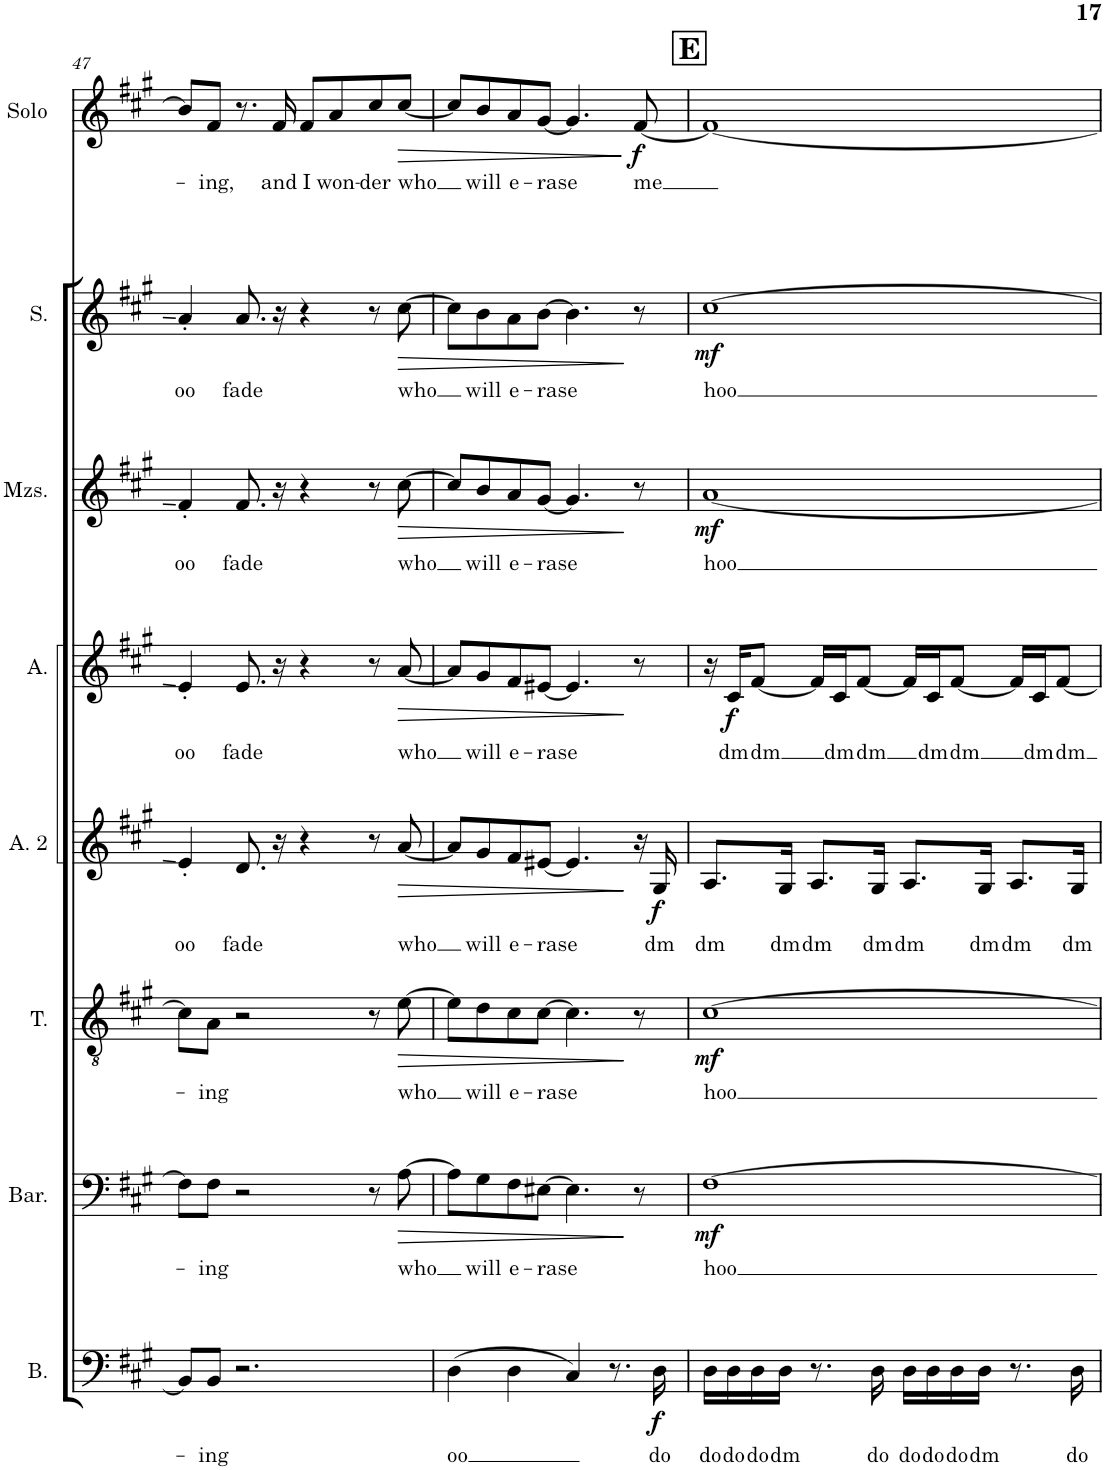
**kern	**text	**dynam	**kern	**text	**dynam	**kern	**text	**dynam	**kern	**text	**dynam	**kern	**text	**dynam	**kern	**text	**dynam	**kern	**text	**dynam	**kern	**text	**dynam
*part8	*part8	*part8	*part7	*part7	*part7	*part6	*part6	*part6	*part5	*part5	*part5	*part4	*part4	*part4	*part3	*part3	*part3	*part2	*part2	*part2	*part1	*part1	*part1
*staff8	*staff8	*staff8	*staff7	*staff7	*staff7	*staff6	*staff6	*staff6	*staff5	*staff5	*staff5	*staff4	*staff4	*staff4	*staff3	*staff3	*staff3	*staff2	*staff2	*staff2	*staff1	*staff1	*staff1
*I"Bass	*	*	*I"Baritone	*	*	*I"Tenor	*	*	*I"Alto 2	*	*	*I"Alto	*	*	*I"Mezzo-soprano	*	*	*I"Soprano	*	*	*I"Solo	*	*
*I'B.	*	*	*I'Bar.	*	*	*I'T.	*	*	*I'A. 2	*	*	*I'A.	*	*	*I'Mzs.	*	*	*I'S.	*	*	*I'Solo	*	*
!!LO:PB:g=z
*clefF4	*	*	*clefF4	*	*	*clefGv2	*	*	*clefG2	*	*	*clefG2	*	*	*clefG2	*	*	*clefG2	*	*	*clefG2	*	*
*k[f#c#g#]	*	*	*k[f#c#g#]	*	*	*k[f#c#g#]	*	*	*k[f#c#g#]	*	*	*k[f#c#g#]	*	*	*k[f#c#g#]	*	*	*k[f#c#g#]	*	*	*k[f#c#g#]	*	*
*M4/4	*	*	*M4/4	*	*	*M4/4	*	*	*M4/4	*	*	*M4/4	*	*	*M4/4	*	*	*M4/4	*	*	*M4/4	*	*
=47	=47	=47	=47	=47	=47	=47	=47	=47	=47	=47	=47	=47	=47	=47	=47	=47	=47	=47	=47	=47	=47	=47	=47
!	!	!	!	!	!	!	!	!	!	!LO:LY:b	!	!	!LO:LY:b	!	!	!LO:LY:b	!	!	!LO:LY:b	!	!	!	!
8BB/L]	.	.	8F#\L]	.	.	8c#\L]	.	.	4e'/	oo	.	4e'/	oo	.	4f#'/	oo	.	4a'/	oo	.	8b/L]	.	.
!	!LO:LY:b	!	!	!LO:LY:b	!	!	!LO:LY:b	!	!	!	!	!	!	!	!	!	!	!	!	!	!	!LO:LY:b	!
8BB/J	-ing	.	8F#\J	-ing	.	8A\J	-ing	.	.	.	.	.	.	.	.	.	.	.	.	.	8f#/J	-ing,	.
!	!	!	!	!	!	!	!	!	!	!LO:LY:b	!	!	!LO:LY:b	!	!	!LO:LY:b	!	!	!LO:LY:b	!	!	!	!
2.r	.	.	2r	.	.	2r	.	.	8.d/	fade	.	8.e/	fade	.	8.f#/	fade	.	8.a/	fade	.	8.r	.	.
!	!	!	!	!	!	!	!	!	!	!	!	!	!	!	!	!	!	!	!	!	!	!LO:LY:b	!
.	.	.	.	.	.	.	.	.	16r	.	.	16r	.	.	16r	.	.	16r	.	.	16f#/	and	.
!	!	!	!	!	!	!	!	!	!	!	!	!	!	!	!	!	!	!	!	!	!	!LO:LY:b	!
.	.	.	.	.	.	.	.	.	4r	.	.	4r	.	.	4r	.	.	4r	.	.	8f#/L	I	.
!	!	!	!	!	!	!	!	!	!	!	!	!	!	!	!	!	!	!	!	!	!	!LO:LY:b	!
.	.	.	.	.	.	.	.	.	.	.	.	.	.	.	.	.	.	.	.	.	8a/	won-	.
!	!	!	!	!	!	!	!	!	!	!	!	!	!	!	!	!	!	!	!	!	!	!LO:LY:b	!
.	.	.	8r	.	.	8r	.	.	8r	.	.	8r	.	.	8r	.	.	8r	.	.	8cc#/	-der	.
!	!	!	!	!LO:LY:b	!LO:HP:b	!	!LO:LY:b	!LO:HP:b	!	!LO:LY:b	!LO:HP:b	!	!LO:LY:b	!LO:HP:b	!	!LO:LY:b	!LO:HP:b	!	!LO:LY:b	!LO:HP:b	!	!LO:LY:b	!LO:HP:b
.	.	.	[8A\	who	>	[8e\	who	>	[8a/	who	>	[8a/	who	>	[8cc#\	who	>	[8cc#\	who	>	[8cc#/J	who	>
=48	=48	=48	=48	=48	=48	=48	=48	=48	=48	=48	=48	=48	=48	=48	=48	=48	=48	=48	=48	=48	=48	=48	=48
!	!LO:LY:b	!	!	!	!	!	!	!	!	!	!	!	!	!	!	!	!	!	!	!	!	!	!
(4D\	oo	.	8A\L]	.	.	8e\L]	.	.	8a/L]	.	.	8a/L]	.	.	8cc#/L]	.	.	8cc#\L]	.	.	8cc#/L]	.	.
!	!	!	!	!LO:LY:b	!	!	!LO:LY:b	!	!	!LO:LY:b	!	!	!LO:LY:b	!	!	!LO:LY:b	!	!	!LO:LY:b	!	!	!LO:LY:b	!
.	.	.	8G#\	will	.	8d\	will	.	8g#/	will	.	8g#/	will	.	8b/	will	.	8b\	will	.	8b/	will	.
!	!	!	!	!LO:LY:b	!	!	!LO:LY:b	!	!	!LO:LY:b	!	!	!LO:LY:b	!	!	!LO:LY:b	!	!	!LO:LY:b	!	!	!LO:LY:b	!
4D\	.	.	8F#\	e-	.	8c#\	e-	.	8f#/	e-	.	8f#/	e-	.	8a/	e-	.	8a\	e-	.	8a/	e-	.
!	!	!	!	!LO:LY:b	!	!	!LO:LY:b	!	!	!LO:LY:b	!	!	!LO:LY:b	!	!	!LO:LY:b	!	!	!LO:LY:b	!	!	!LO:LY:b	!
.	.	.	[8E#X\J	rase	.	[8c#\J	rase	.	[8e#X/J	rase	.	[8e#X/J	rase	.	[8g#/J	rase	.	[8b\J	rase	.	[8g#/J	rase	.
4C#/)	.	.	4.E#\]	.	.	4.c#\]	.	.	4.e#/]	.	.	4.e#/]	.	.	4.g#/]	.	.	4.b\]	.	.	4.g#/]	.	.
8.r	.	.	.	.	.	.	.	.	.	.	.	.	.	.	.	.	.	.	.	.	.	.	.
!	!	!	!	!	!	!	!	!	!	!	!	!	!	!	!	!	!	!	!	!	!	!LO:LY:b	!LO:DY:n=1:b
.	.	.	8r	.	]	8r	.	]	16r	.	]	8r	.	]	8r	.	]	8r	.	]	[8f#/	me	] f
!	!LO:LY:b	!LO:DY:b	!	!	!	!	!	!	!	!LO:LY:b	!LO:DY:b	!	!	!	!	!	!	!	!	!	!	!	!
16D\	do	f	.	.	.	.	.	.	16G#/	dm	f	.	.	.	.	.	.	.	.	.	.	.	.
!!LO:REH:place=s1:a:B:cj:fs=14:t=E
=49	=49	=49	=49	=49	=49	=49	=49	=49	=49	=49	=49	=49	=49	=49	=49	=49	=49	=49	=49	=49	=49	=49	=49
!	!LO:LY:b	!	!	!LO:LY:b	!LO:DY:b	!	!LO:LY:b	!LO:DY:b	!	!LO:LY:b	!	!	!	!	!	!LO:LY:b	!LO:DY:b	!	!LO:LY:b	!LO:DY:b	!	!	!
16D\LL	do	.	[1F#	hoo	mf	[1c#	hoo	mf	8.A/L	dm	.	16r	.	.	[1a	hoo	mf	[1cc#	hoo	mf	1f#_	.	.
!	!LO:LY:b	!	!	!	!	!	!	!	!	!	!	!	!LO:LY:b	!LO:DY:b	!	!	!	!	!	!	!	!	!
16D\	do	.	.	.	.	.	.	.	.	.	.	16c#/KL	dm	f	.	.	.	.	.	.	.	.	.
!	!LO:LY:b	!	!	!	!	!	!	!	!	!	!	!	!LO:LY:b	!	!	!	!	!	!	!	!	!	!
16D\	do	.	.	.	.	.	.	.	.	.	.	[8f#/J	dm	.	.	.	.	.	.	.	.	.	.
!	!LO:LY:b	!	!	!	!	!	!	!	!	!LO:LY:b	!	!	!	!	!	!	!	!	!	!	!	!	!
16D\JJ	dm	.	.	.	.	.	.	.	16G#/Jk	dm	.	.	.	.	.	.	.	.	.	.	.	.	.
!	!	!	!	!	!	!	!	!	!	!LO:LY:b	!	!	!	!	!	!	!	!	!	!	!	!	!
8.r	.	.	.	.	.	.	.	.	8.A/L	dm	.	16f#/LL]	.	.	.	.	.	.	.	.	.	.	.
!	!	!	!	!	!	!	!	!	!	!	!	!	!LO:LY:b	!	!	!	!	!	!	!	!	!	!
.	.	.	.	.	.	.	.	.	.	.	.	16c#/J	dm	.	.	.	.	.	.	.	.	.	.
!	!	!	!	!	!	!	!	!	!	!	!	!	!LO:LY:b	!	!	!	!	!	!	!	!	!	!
.	.	.	.	.	.	.	.	.	.	.	.	[8f#/J	dm	.	.	.	.	.	.	.	.	.	.
!	!LO:LY:b	!	!	!	!	!	!	!	!	!LO:LY:b	!	!	!	!	!	!	!	!	!	!	!	!	!
16D\	do	.	.	.	.	.	.	.	16G#/Jk	dm	.	.	.	.	.	.	.	.	.	.	.	.	.
!	!LO:LY:b	!	!	!	!	!	!	!	!	!LO:LY:b	!	!	!	!	!	!	!	!	!	!	!	!	!
16D\LL	do	.	.	.	.	.	.	.	8.A/L	dm	.	16f#/LL]	.	.	.	.	.	.	.	.	.	.	.
!	!LO:LY:b	!	!	!	!	!	!	!	!	!	!	!	!LO:LY:b	!	!	!	!	!	!	!	!	!	!
16D\	do	.	.	.	.	.	.	.	.	.	.	16c#/J	dm	.	.	.	.	.	.	.	.	.	.
!	!LO:LY:b	!	!	!	!	!	!	!	!	!	!	!	!LO:LY:b	!	!	!	!	!	!	!	!	!	!
16D\	do	.	.	.	.	.	.	.	.	.	.	[8f#/J	dm	.	.	.	.	.	.	.	.	.	.
!	!LO:LY:b	!	!	!	!	!	!	!	!	!LO:LY:b	!	!	!	!	!	!	!	!	!	!	!	!	!
16D\JJ	dm	.	.	.	.	.	.	.	16G#/Jk	dm	.	.	.	.	.	.	.	.	.	.	.	.	.
!	!	!	!	!	!	!	!	!	!	!LO:LY:b	!	!	!	!	!	!	!	!	!	!	!	!	!
8.r	.	.	.	.	.	.	.	.	8.A/L	dm	.	16f#/LL]	.	.	.	.	.	.	.	.	.	.	.
!	!	!	!	!	!	!	!	!	!	!	!	!	!LO:LY:b	!	!	!	!	!	!	!	!	!	!
.	.	.	.	.	.	.	.	.	.	.	.	16c#/J	dm	.	.	.	.	.	.	.	.	.	.
!	!	!	!	!	!	!	!	!	!	!	!	!	!LO:LY:b	!	!	!	!	!	!	!	!	!	!
.	.	.	.	.	.	.	.	.	.	.	.	[8f#/J	dm	.	.	.	.	.	.	.	.	.	.
!	!LO:LY:b	!	!	!	!	!	!	!	!	!LO:LY:b	!	!	!	!	!	!	!	!	!	!	!	!	!
16D\	do	.	.	.	.	.	.	.	16G#/Jk	dm	.	.	.	.	.	.	.	.	.	.	.	.	.
=	=	=	=	=	=	=	=	=	=	=	=	=	=	=	=	=	=	=	=	=	=	=	=
*-	*-	*-	*-	*-	*-	*-	*-	*-	*-	*-	*-	*-	*-	*-	*-	*-	*-	*-	*-	*-	*-	*-	*-
